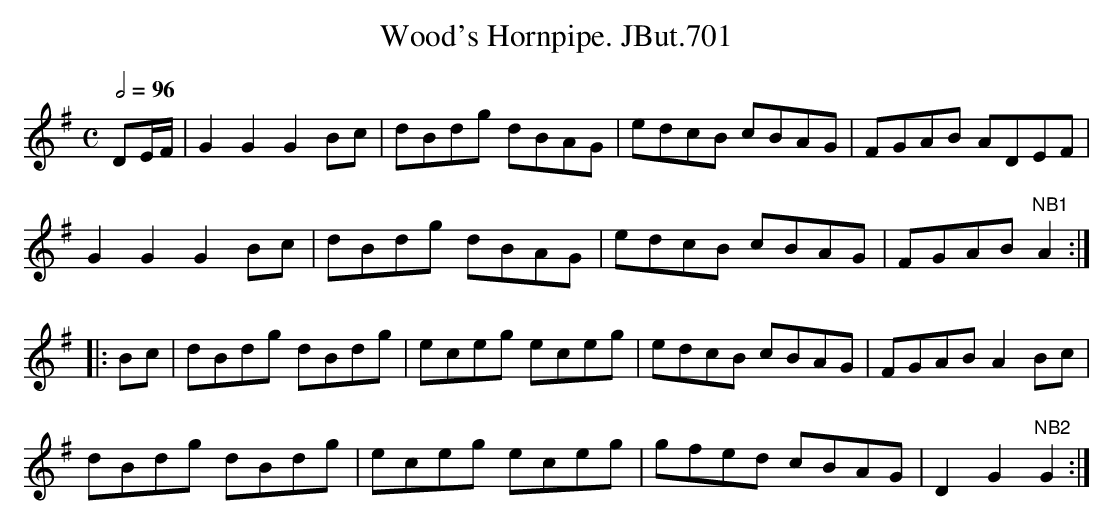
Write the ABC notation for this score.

X:1
T:Wood's Hornpipe. JBut.701
M:C
L:1/8
Q:1/2=96
K:G
DE/F/|G2G2G2Bc|dBdg dBAG|edcB cBAG|FGAB ADEF|
G2G2G2Bc|dBdg dBAG|edcB cBAG|FGAB "NB1"A2:|
|:Bc|dBdg dBdg|eceg eceg|edcB cBAG|FGABA2Bc|
dBdg dBdg|eceg eceg|gfed cBAG|D2G2"NB2"G2:|
